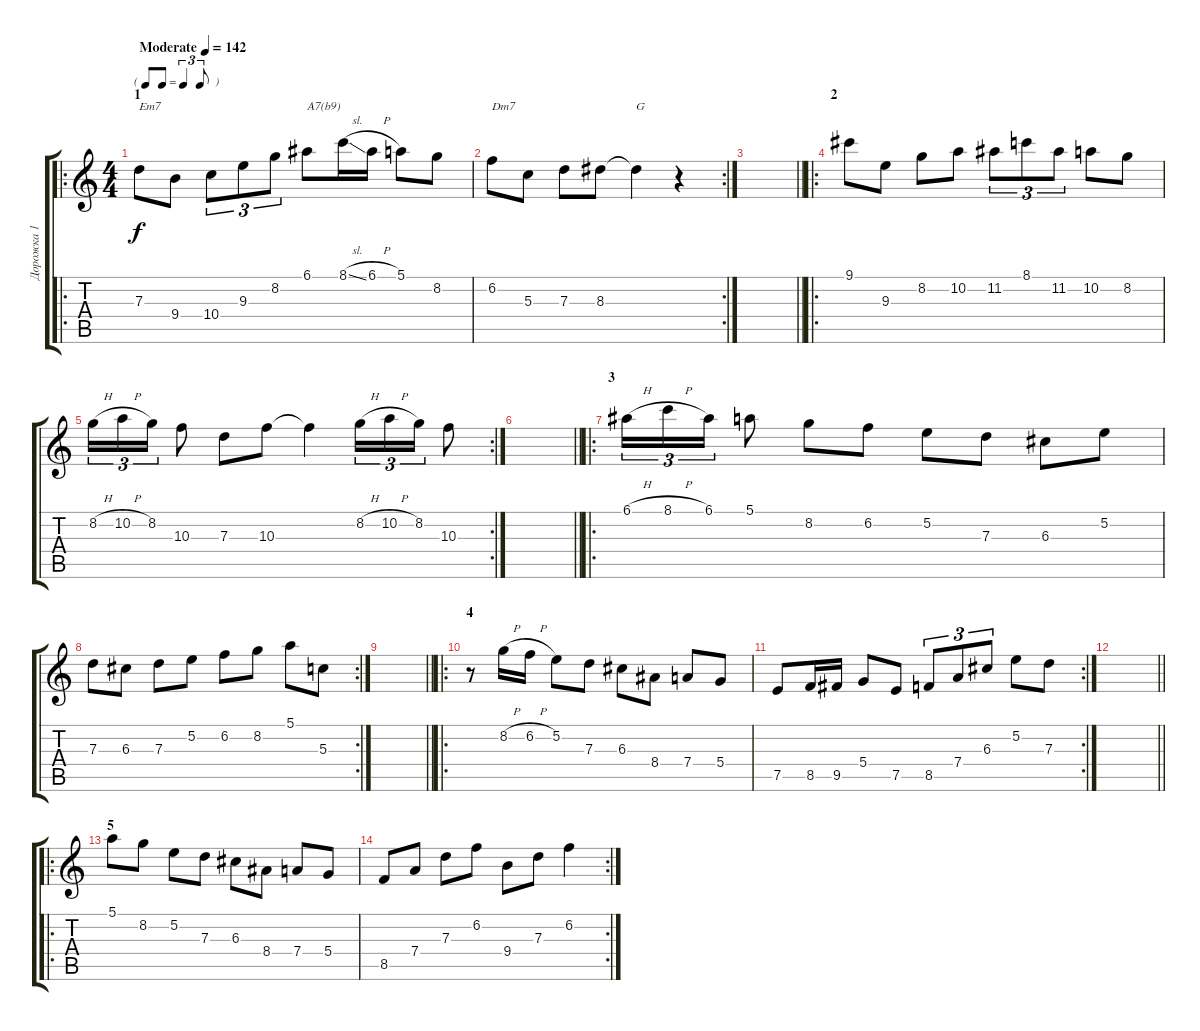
\track ("Дорожка 1" "Дорожка 1") {instrument electricguitarjazz}
\staff {score tabs}
\tuning (E4 B3 G3 D3 A2 E2) {hide}
\ro
\ts (4 4)
\tf triplet8th
\section ("" "1")
\tempo (142 "Moderate")
\clef g2
\ks c
7.3.8{txt "Em7" dy f instrument electricguitarjazz} 9.4.8 10.4.8{tu (3 2)} 9.3.8{tu (3 2)} 8.2.8{tu (3 2)} 6.1.8{txt "A7(b9)"} 8.1{sl}.16 6.1{h}.16 5.1.8 8.2.8 |
\rc 2
6.2.8{txt "Dm7"} 5.3.8 7.3.8 8.3.8 8.3{t}.4{txt "G"} r.4 |
\barLineRight lightlight
|
\ro
\section ("" "2")
9.1.8 9.3.8 8.2.8 10.2.8 11.2.8{tu (3 2)} 8.1.8{tu (3 2)} 11.2.8{tu (3 2)} 10.2.8 8.2.8 |
\rc 2
8.2{h}.16{tu (3 2)} 10.2{h}.16{tu (3 2)} 8.2.16{tu (3 2)} 10.3.8 7.3.8 10.3.8 10.3{t}.4 8.2{h}.16{tu (3 2)} 10.2{h}.16{tu (3 2)} 8.2.16{tu (3 2)} 10.3.8 |
\barLineRight lightlight
|
\ro
\section ("" "3")
6.1{h}.16{tu (3 2)} 8.1{h}.16{tu (3 2)} 6.1.16{tu (3 2)} 5.1.8 8.2.8 6.2.8 5.2.8 7.3.8 6.3.8 5.2.8 |
\rc 2
7.3.8 6.3.8 7.3.8 5.2.8 6.2.8 8.2.8 5.1.8 5.3.8 |
\barLineRight lightlight
|
\ro
\section ("" "4")
r.8 8.2{h}.16 6.2{h}.16 5.2.8 7.3.8 6.3.8 8.4.8 7.4.8 5.4.8 |
\rc 2
7.5.8 8.5.16 9.5.16 5.4.8 7.5.8 8.5.8{tu (3 2)} 7.4.8{tu (3 2)} 6.3.8{tu (3 2)} 5.2.8 7.3.8 |
\barLineRight lightlight
|
\ro
\section ("" "5")
5.1.8 8.2.8 5.2.8 7.3.8 6.3.8 8.4.8 7.4.8 5.4.8 |
\rc 2
8.5.8 7.4.8 7.3.8 6.2.8 9.4.8 7.3.8 6.2.4
